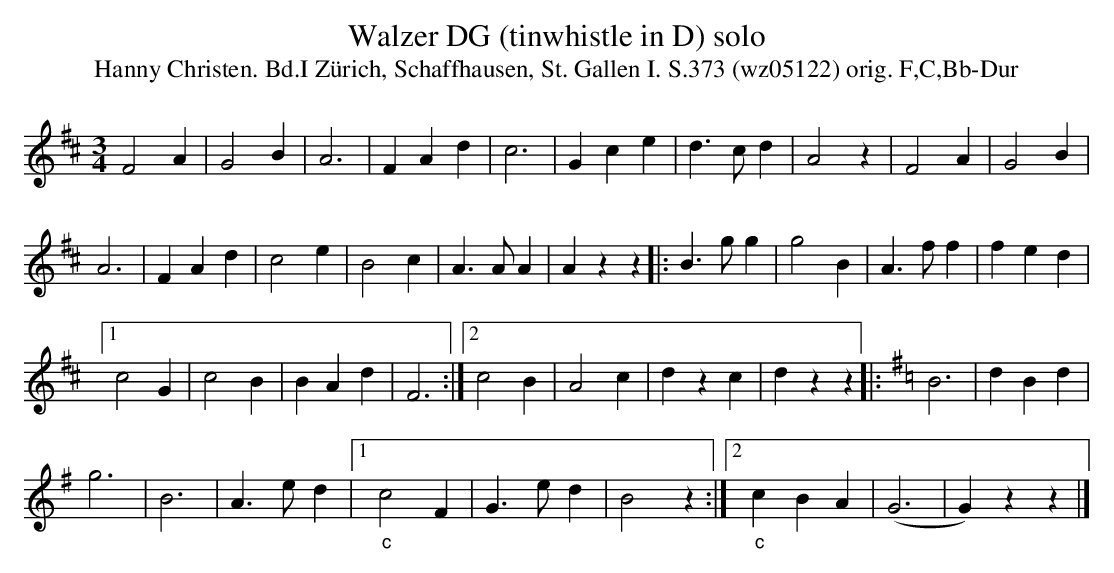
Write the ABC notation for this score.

X:1
T:Walzer DG (tinwhistle in D) solo
T:Hanny Christen. Bd.I Zürich, Schaffhausen, St. Gallen I. S.373 (wz05122) orig. F,C,Bb-Dur
M:3/4
L:1/4
K:D transpose=12
F2A | G2B | A3 | FAd | c3 | Gce | d>cd | A2z | F2A | G2B |
A3 | FAd | c2e | B2c | A>AA | Azz |: B>gg | g2B | A>ff | fed |1
c2G | c2B | BAd |F3 :|2 c2B | A2c | dzc | dzz [K:G] |: B3 | dBd |
g3 | B3 | A>ed |1 "_c"c2F | G>ed | B2z :|2 "_c"cBA | (G3 | G)zz |]
